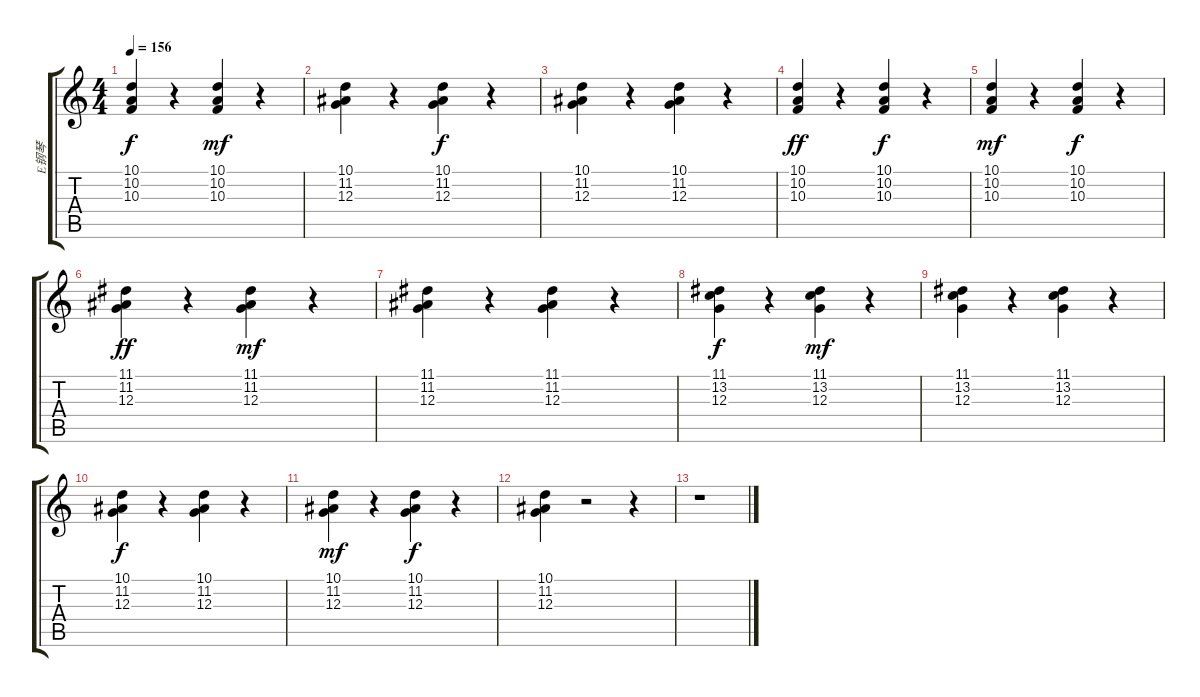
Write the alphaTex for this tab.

\track ("E钢琴" "E钢琴") {instrument acousticgrandpiano}
\staff {score tabs}
\tuning (E4 B3 G3 D3 A2 E2) {hide}
\ts (4 4)
\tempo 156
\clef g2
\ks c
(10.1 10.2 10.3).4{dy f} r.4 (10.1 10.2 10.3).4{dy mf} r.4 |
(10.1 11.2 12.3).4 r.4 (10.1 11.2 12.3).4{dy f} r.4 |
(10.1 11.2 12.3).4 r.4 (10.1 11.2 12.3).4 r.4 |
(10.1 10.2 10.3).4{dy ff} r.4 (10.1 10.2 10.3).4{dy f} r.4 |
(10.1 10.2 10.3).4{dy mf} r.4 (10.1 10.2 10.3).4{dy f} r.4 |
(11.1 11.2 12.3).4{dy ff} r.4 (11.1 11.2 12.3).4{dy mf} r.4 |
(11.1 11.2 12.3).4 r.4 (11.1 11.2 12.3).4 r.4 |
(11.1 13.2 12.3).4{dy f} r.4 (11.1 13.2 12.3).4{dy mf} r.4 |
(11.1 13.2 12.3).4 r.4 (11.1 13.2 12.3).4 r.4 |
(10.1 11.2 12.3).4{dy f} r.4 (10.1 11.2 12.3).4 r.4 |
(10.1 11.2 12.3).4{dy mf} r.4 (10.1 11.2 12.3).4{dy f} r.4 |
(10.1 11.2 12.3).4 r.2 r.4 |
r.1
